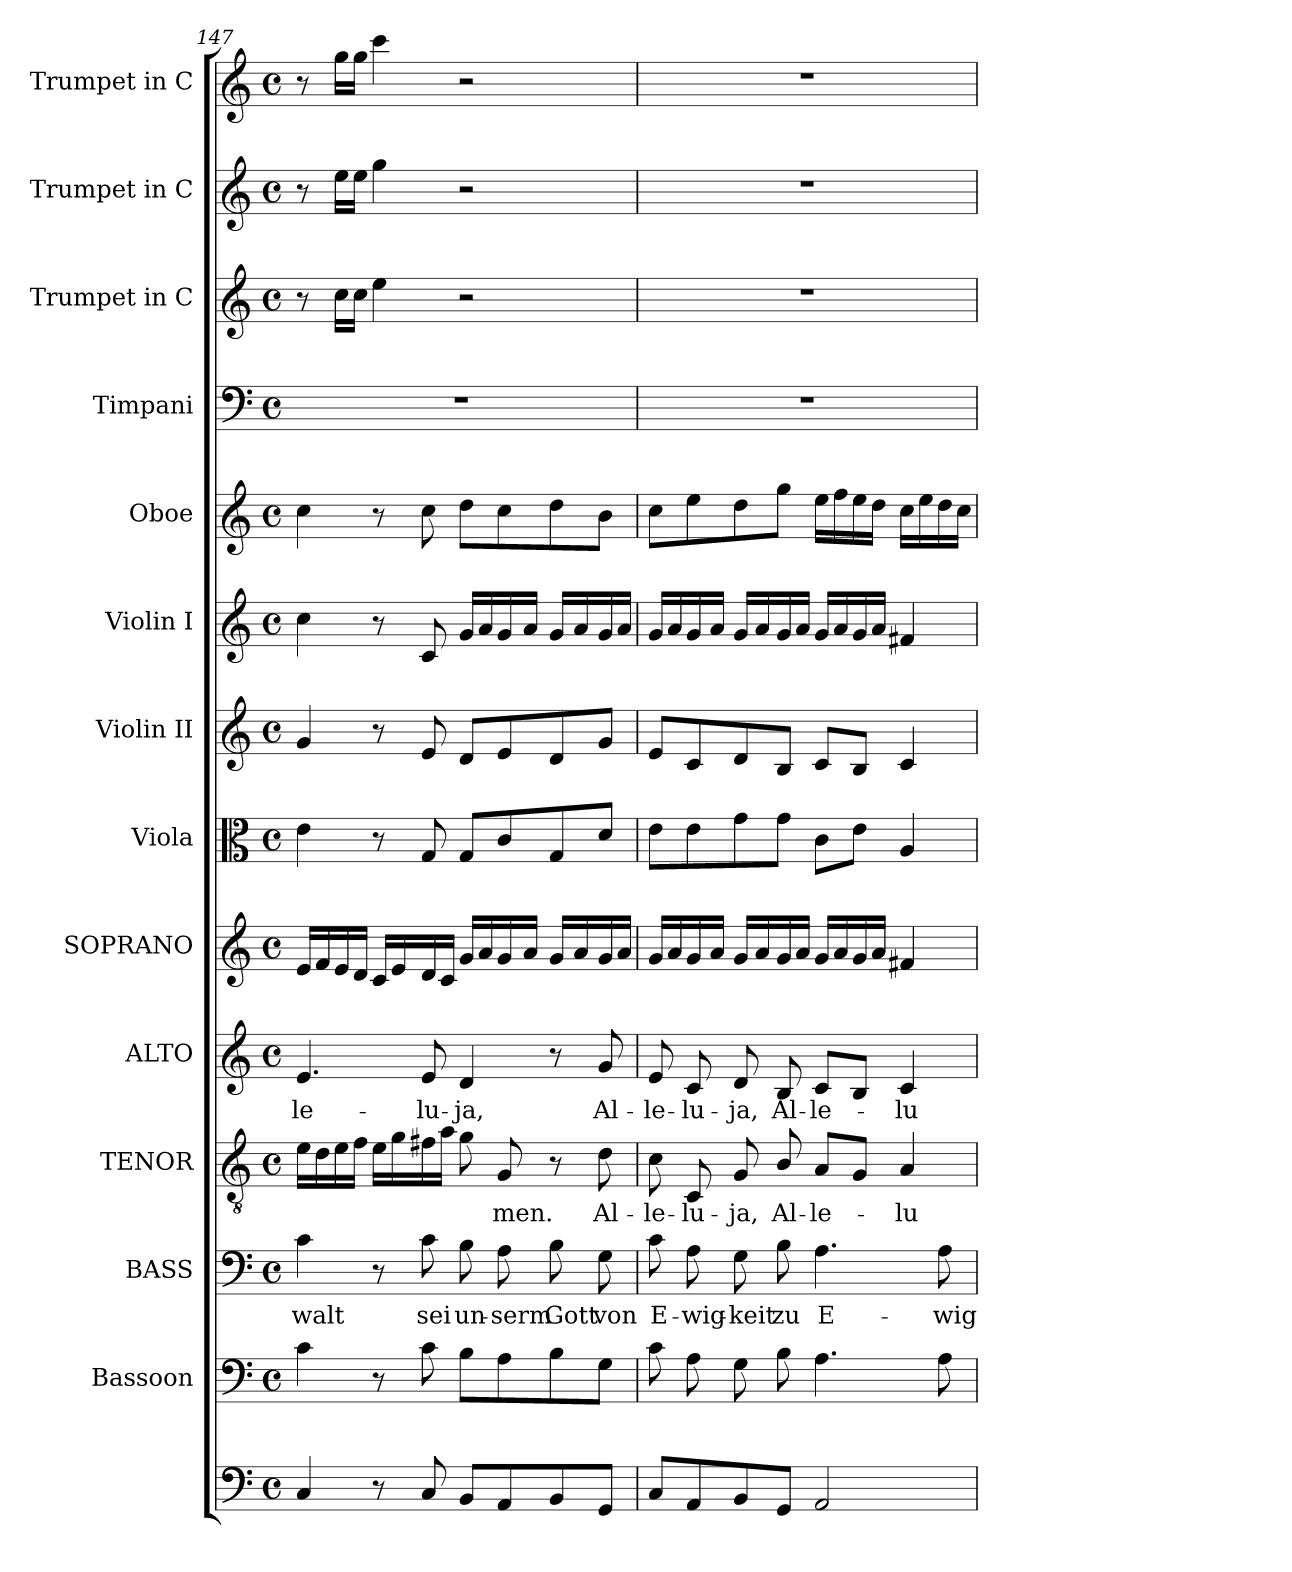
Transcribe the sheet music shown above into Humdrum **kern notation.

**kern	**kern	**kern	**text	**kern	**text	**kern	**text	**kern	**kern	**kern	**kern	**kern	**kern	**kern	**kern	**kern
*part14	*part13	*part12	*part12	*part11	*part11	*part10	*part10	*part9	*part8	*part7	*part6	*part5	*part4	*part3	*part2	*part1
*staff14	*staff13	*staff12	*staff12	*staff11	*staff11	*staff10	*staff10	*staff9	*staff8	*staff7	*staff6	*staff5	*staff4	*staff3	*staff2	*staff1
*	*I"Bassoon	*I"BASS	*	*I"TENOR	*	*I"ALTO	*	*I"SOPRANO	*I"Viola	*I"Violin II	*I"Violin I	*I"Oboe	*I"Timpani	*I"Trumpet in C	*I"Trumpet in C	*I"Trumpet in C
*	*	*	*	*	*	*I'Alto	*	*I'Soprano	*I'Viola	*I'Violin II	*I'Violin I	*I'Oboe	*I'Timp.	*	*	*
!!LO:PB:g=z
*clefF4	*clefF4	*clefF4	*	*clefGv2	*	*clefG2	*	*clefG2	*clefC3	*clefG2	*clefG2	*clefG2	*clefF4	*clefG2	*clefG2	*clefG2
*	*	*	*	*ITrd7c12	*	*	*	*	*	*	*	*	*	*	*	*
*k[]	*k[]	*k[]	*	*k[]	*	*k[]	*	*k[]	*k[]	*k[]	*k[]	*k[]	*k[]	*k[]	*k[]	*k[]
*C:	*C:	*C:	*	*C:	*	*C:	*	*C:	*C:	*C:	*C:	*C:	*C:	*C:	*C:	*C:
*M4/4	*M4/4	*M4/4	*	*M4/4	*	*M4/4	*	*M4/4	*M4/4	*M4/4	*M4/4	*M4/4	*M4/4	*M4/4	*M4/4	*M4/4
*met(c)	*met(c)	*met(c)	*	*met(c)	*	*met(c)	*	*met(c)	*met(c)	*met(c)	*met(c)	*met(c)	*met(c)	*met(c)	*met(c)	*met(c)
=147	=147	=147	=147	=147	=147	=147	=147	=147	=147	=147	=147	=147	=147	=147	=147	=147
!	!	!	!LO:LY:b:color=#000000	!	!	!	!	!	!	!	!	!	!	!	!	!
!	!	!	!	!	!	!	!LO:LY:b:color=#000000	!	!	!	!	!	!	!	!	!
4Ci/	4ci\	4ci\	-walt	16Ei\LL	.	4.ei/	-le-	16ei/LL	4ei\	4gi/	4cci\	4cci\	1r	8r	8r	8r
.	.	.	.	16Di\	.	.	.	16fi/	.	.	.	.	.	.	.	.
.	.	.	.	16Ei\	.	.	.	16ei/	.	.	.	.	.	16cci\LL	16eei\LL	16ggi\LL
.	.	.	.	16Fi\JJ	.	.	.	16di/JJ	.	.	.	.	.	16cci\JJ	16eei\JJ	16ggi\JJ
8r	8r	8r	.	16Ei\LL	.	.	.	16ci/LL	8r	8r	8r	8r	.	4eei\	4ggi\	4ccci\
.	.	.	.	16Gi\	.	.	.	16ei/	.	.	.	.	.	.	.	.
!	!	!	!LO:LY:b:color=#000000	!	!	!	!	!	!	!	!	!	!	!	!	!
!	!	!	!	!	!	!	!LO:LY:b:color=#000000	!	!	!	!	!	!	!	!	!
8Ci/	8ci\	8ci\	sei	16F#Xi\	.	8ei/	-lu-	16di/	8Gi/	8ei/	8ci/	8cci\	.	.	.	.
.	.	.	.	16Ai\JJ	.	.	.	16ci/JJ	.	.	.	.	.	.	.	.
!	!	!	!LO:LY:b:color=#000000	!	!	!	!	!	!	!	!	!	!	!	!	!
!	!	!	!	!	!	!	!LO:LY:b:color=#000000	!	!	!	!	!	!	!	!	!
8BBi/L	8Bi\L	8Bi\	un-	8Gi\	.	4di/	-ja,	16gi/LL	8Gi/L	8di/L	16gi/LL	8ddi\L	.	2r	2r	2r
.	.	.	.	.	.	.	.	16ai/	.	.	16ai/	.	.	.	.	.
!	!	!	!LO:LY:b:color=#000000	!	!	!	!	!	!	!	!	!	!	!	!	!
!	!	!	!	!	!LO:LY:b:color=#000000	!	!	!	!	!	!	!	!	!	!	!
8AAi/	8Ai\	8Ai\	-serm	8GGi/	-men.	.	.	16gi/	8ci/	8ei/	16gi/	8cci\	.	.	.	.
.	.	.	.	.	.	.	.	16ai/JJ	.	.	16ai/JJ	.	.	.	.	.
!	!	!	!LO:LY:b:color=#000000	!	!	!	!	!	!	!	!	!	!	!	!	!
8BBi/	8Bi\	8Bi\	Gott	8r	.	8r	.	16gi/LL	8Gi/	8di/	16gi/LL	8ddi\	.	.	.	.
.	.	.	.	.	.	.	.	16ai/	.	.	16ai/	.	.	.	.	.
!	!	!	!LO:LY:b:color=#000000	!	!	!	!	!	!	!	!	!	!	!	!	!
!	!	!	!	!	!LO:LY:b:color=#000000	!	!	!	!	!	!	!	!	!	!	!
!	!	!	!	!	!	!	!LO:LY:b:color=#000000	!	!	!	!	!	!	!	!	!
8GGi/J	8Gi\J	8Gi\	von	8Di\	Al-	8gi/	Al-	16gi/	8di/J	8gi/J	16gi/	8bi\J	.	.	.	.
.	.	.	.	.	.	.	.	16ai/JJ	.	.	16ai/JJ	.	.	.	.	.
=148	=148	=148	=148	=148	=148	=148	=148	=148	=148	=148	=148	=148	=148	=148	=148	=148
!	!	!	!LO:LY:b:color=#000000	!	!	!	!	!	!	!	!	!	!	!	!	!
!	!	!	!	!	!LO:LY:b:color=#000000	!	!	!	!	!	!	!	!	!	!	!
!	!	!	!	!	!	!	!LO:LY:b:color=#000000	!	!	!	!	!	!	!	!	!
8Ci/L	8ci\	8ci\	E-	8Ci\	-le-	8ei/	-le-	16gi/LL	8ei\L	8ei/L	16gi/LL	8cci\L	1r	1r	1r	1r
.	.	.	.	.	.	.	.	16ai/	.	.	16ai/	.	.	.	.	.
!	!	!	!LO:LY:b:color=#000000	!	!	!	!	!	!	!	!	!	!	!	!	!
!	!	!	!	!	!LO:LY:b:color=#000000	!	!	!	!	!	!	!	!	!	!	!
!	!	!	!	!	!	!	!LO:LY:b:color=#000000	!	!	!	!	!	!	!	!	!
8AAi/	8Ai\	8Ai\	-wig-	8CCi/	-lu-	8ci/	-lu-	16gi/	8ei\	8ci/	16gi/	8eei\	.	.	.	.
.	.	.	.	.	.	.	.	16ai/JJ	.	.	16ai/JJ	.	.	.	.	.
!	!	!	!LO:LY:b:color=#000000	!	!	!	!	!	!	!	!	!	!	!	!	!
!	!	!	!	!	!LO:LY:b:color=#000000	!	!	!	!	!	!	!	!	!	!	!
!	!	!	!	!	!	!	!LO:LY:b:color=#000000	!	!	!	!	!	!	!	!	!
8BBi/	8Gi\	8Gi\	-keit	8GGi/	-ja,	8di/	-ja,	16gi/LL	8gi\	8di/	16gi/LL	8ddi\	.	.	.	.
.	.	.	.	.	.	.	.	16ai/	.	.	16ai/	.	.	.	.	.
!	!	!	!LO:LY:b:color=#000000	!	!	!	!	!	!	!	!	!	!	!	!	!
!	!	!	!	!	!LO:LY:b:color=#000000	!	!	!	!	!	!	!	!	!	!	!
!	!	!	!	!	!	!	!LO:LY:b:color=#000000	!	!	!	!	!	!	!	!	!
8GGi/J	8Bi\	8Bi\	zu	8BBi/	Al-	8Bi/	Al-	16gi/	8gi\J	8Bi/J	16gi/	8ggi\J	.	.	.	.
.	.	.	.	.	.	.	.	16ai/JJ	.	.	16ai/JJ	.	.	.	.	.
!	!	!	!LO:LY:b:color=#000000	!	!	!	!	!	!	!	!	!	!	!	!	!
!	!	!	!	!	!LO:LY:b:color=#000000	!	!	!	!	!	!	!	!	!	!	!
!	!	!	!	!	!	!	!LO:LY:b:color=#000000	!	!	!	!	!	!	!	!	!
2AAi/	4.Ai\	4.Ai\	E-	8AAi/L	-le-	8ci/L	-le-	16gi/LL	8ci\L	8ci/L	16gi/LL	16eei\LL	.	.	.	.
.	.	.	.	.	.	.	.	16ai/	.	.	16ai/	16ffi\	.	.	.	.
.	.	.	.	8GGi/J	.	8Bi/J	.	16gi/	8ei\J	8Bi/J	16gi/	16eei\	.	.	.	.
.	.	.	.	.	.	.	.	16ai/JJ	.	.	16ai/JJ	16ddi\JJ	.	.	.	.
!	!	!	!	!	!LO:LY:b:color=#000000	!	!	!	!	!	!	!	!	!	!	!
!	!	!	!	!	!	!	!LO:LY:b:color=#000000	!	!	!	!	!	!	!	!	!
.	.	.	.	4AAi/	-lu-	4ci/	-lu-	4f#Xi/	4Ai/	4ci/	4f#Xi/	16cci\LL	.	.	.	.
.	.	.	.	.	.	.	.	.	.	.	.	16eei\	.	.	.	.
!	!	!	!LO:LY:b:color=#000000	!	!	!	!	!	!	!	!	!	!	!	!	!
.	8Ai\	8Ai\	-wig-	.	.	.	.	.	.	.	.	16ddi\	.	.	.	.
.	.	.	.	.	.	.	.	.	.	.	.	16cci\JJ	.	.	.	.
=	=	=	=	=	=	=	=	=	=	=	=	=	=	=	=	=
*-	*-	*-	*-	*-	*-	*-	*-	*-	*-	*-	*-	*-	*-	*-	*-	*-
